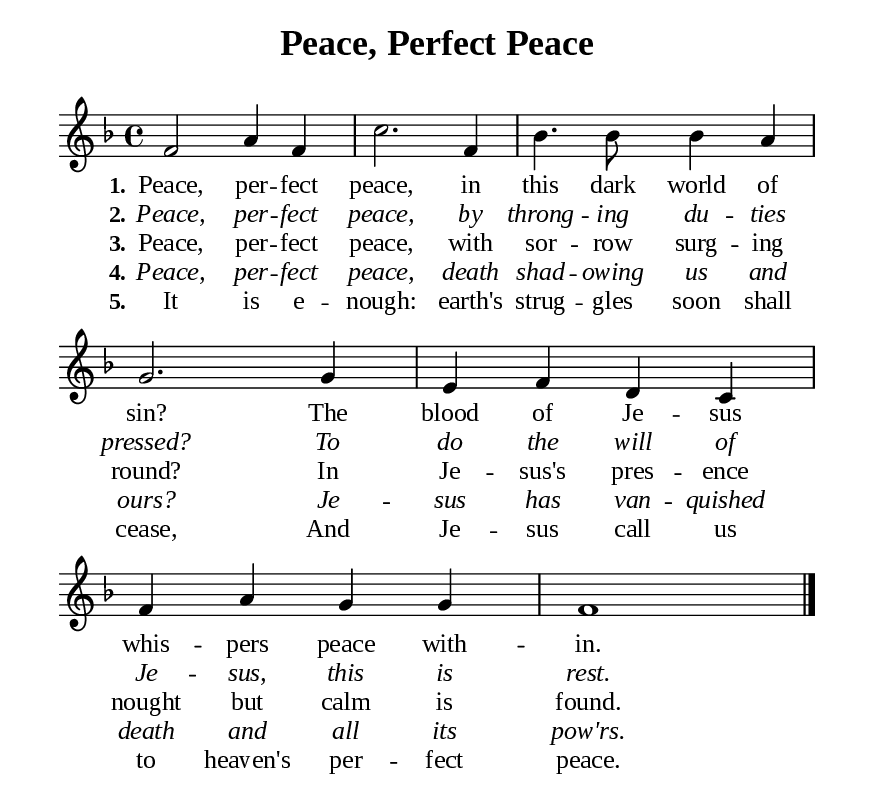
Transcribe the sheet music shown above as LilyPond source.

%%%%%%%%%%%%%%%%%%%%%%%%%%%%%
% CONTENTS OF THIS DOCUMENT
% 1. Common settings
% 2. Verse music
% 3. Verse lyrics
% 4. Layout
%%%%%%%%%%%%%%%%%%%%%%%%%%%%%

%%%%%%%%%%%%%%%%%%%%%%%%%%%%%
% 1. Common settings
%%%%%%%%%%%%%%%%%%%%%%%%%%%%%
\version "2.22.1"

\header {
  title = "Peace, Perfect Peace"
  composer = " "
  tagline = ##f
}

global= {
  \key f \major
  \time 4/4
  \override Score.BarNumber.break-visibility = ##(#f #f #f)
  \override Lyrics.LyricSpace.minimum-distance = #3.0
}

\paper {
  #(set-paper-size "a5")
  top-margin = 3.2\mm
  bottom-marign = 10\mm
  left-margin = 10\mm
  right-margin = 10\mm
  indent = #0
  #(define fonts
	 (make-pango-font-tree "Liberation Serif"
	 		       "Liberation Serif"
			       "Liberation Serif"
			       (/ 20 20)))
  system-system-spacing = #'((basic-distance . 3) (padding . 3))
}

printItalic = {
  \override LyricText.font-shape = #'italic
}

%%%%%%%%%%%%%%%%%%%%%%%%%%%%%
% 2. Verse music
%%%%%%%%%%%%%%%%%%%%%%%%%%%%%
musicVerseSoprano = \relative c' {
  %{	01	%} f2 a4 f |
  %{	02	%} c'2. f,4 |
  %{	03	%} bes4. bes8 bes4 a |
  %{	04	%} g2. g4 |
  %{	05	%} e f d c |
  %{	06	%} f a g g |
  %{	07	%} f1 \bar "|."
}

%%%%%%%%%%%%%%%%%%%%%%%%%%%%%
% 3. Verse lyrics
%%%%%%%%%%%%%%%%%%%%%%%%%%%%%
verseOne = \lyricmode {
  \set stanza = #"1."
  Peace, per -- fect peace, in this dark world of sin?
  The blood of Je -- sus whis -- pers peace with -- in.
}

verseTwo = \lyricmode {
  \set stanza = #"2."
  Peace, per -- fect peace, by throng -- ing du -- ties pressed?
  To do the will of Je -- sus, this is rest.
}

verseThree = \lyricmode {
  \set stanza = #"3."
  Peace, per -- fect peace, with sor -- row surg -- ing round?
  In Je -- sus's pres -- ence nought but calm is found.
}

verseFour = \lyricmode {
  \set stanza = #"4."
  Peace, per -- fect peace, death shad -- owing us and ours?
  Je -- sus has van -- quished death and all its pow'rs.
}

verseFive = \lyricmode {
  \set stanza = #"5."
  It is e -- nough: earth's strug -- gles soon shall cease,
  And Je -- sus call us to heaven's per -- fect peace.
}

%%%%%%%%%%%%%%%%%%%%%%%%%%%%%
% 4. Layout
%%%%%%%%%%%%%%%%%%%%%%%%%%%%%
\score {
    \new ChoirStaff <<
      \new Staff <<
        \clef "treble"
        \new Voice = "sopranos" { \global   \musicVerseSoprano }
      >>
      \new Lyrics \lyricsto sopranos \verseOne
      \new Lyrics \with \printItalic \lyricsto sopranos \verseTwo
      \new Lyrics \lyricsto sopranos \verseThree
      \new Lyrics \with \printItalic \lyricsto sopranos \verseFour
      \new Lyrics \lyricsto sopranos \verseFive
    >>
}
